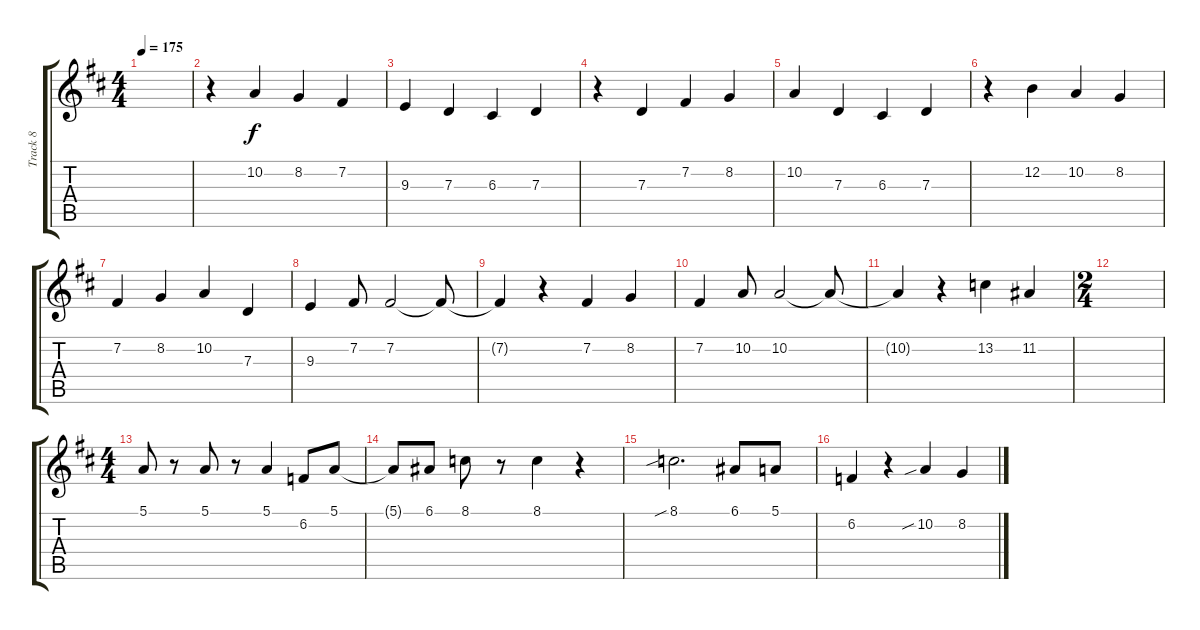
\track ("Track 8" "Track 8") {instrument clarinet}
\staff {score tabs}
\tuning (E4 B3 G3 D3 A2 E2) {hide}
\ts (4 4)
\tempo 175
\clef g2
\ks d
|
r.4 10.2.4 8.2.4 7.2.4 |
9.3.4 7.3.4 6.3.4 7.3.4 |
r.4 7.3.4 7.2.4 8.2.4 |
10.2.4 7.3.4 6.3.4 7.3.4 |
r.4 12.2.4 10.2.4 8.2.4 |
7.2.4 8.2.4 10.2.4 7.3.4 |
9.3.4 7.2.8 7.2.2 7.2{t}.8 |
7.2{t}.4 r.4 7.2.4 8.2.4 |
7.2.4 10.2.8 10.2.2 10.2{t}.8 |
10.2{t}.4 r.4 13.2.4 11.2.4 |
\ts (2 4)
|
\ts (4 4)
5.1.8 r.8 5.1.8 r.8 5.1.4 6.2.8 5.1.8 |
5.1{t}.8 6.1.8 8.1.8 r.8 8.1.4 r.4 |
8.1{sib}.2{d} 6.1.8 5.1.8 |
6.2.4 r.4 10.2{sib}.4 8.2.4
